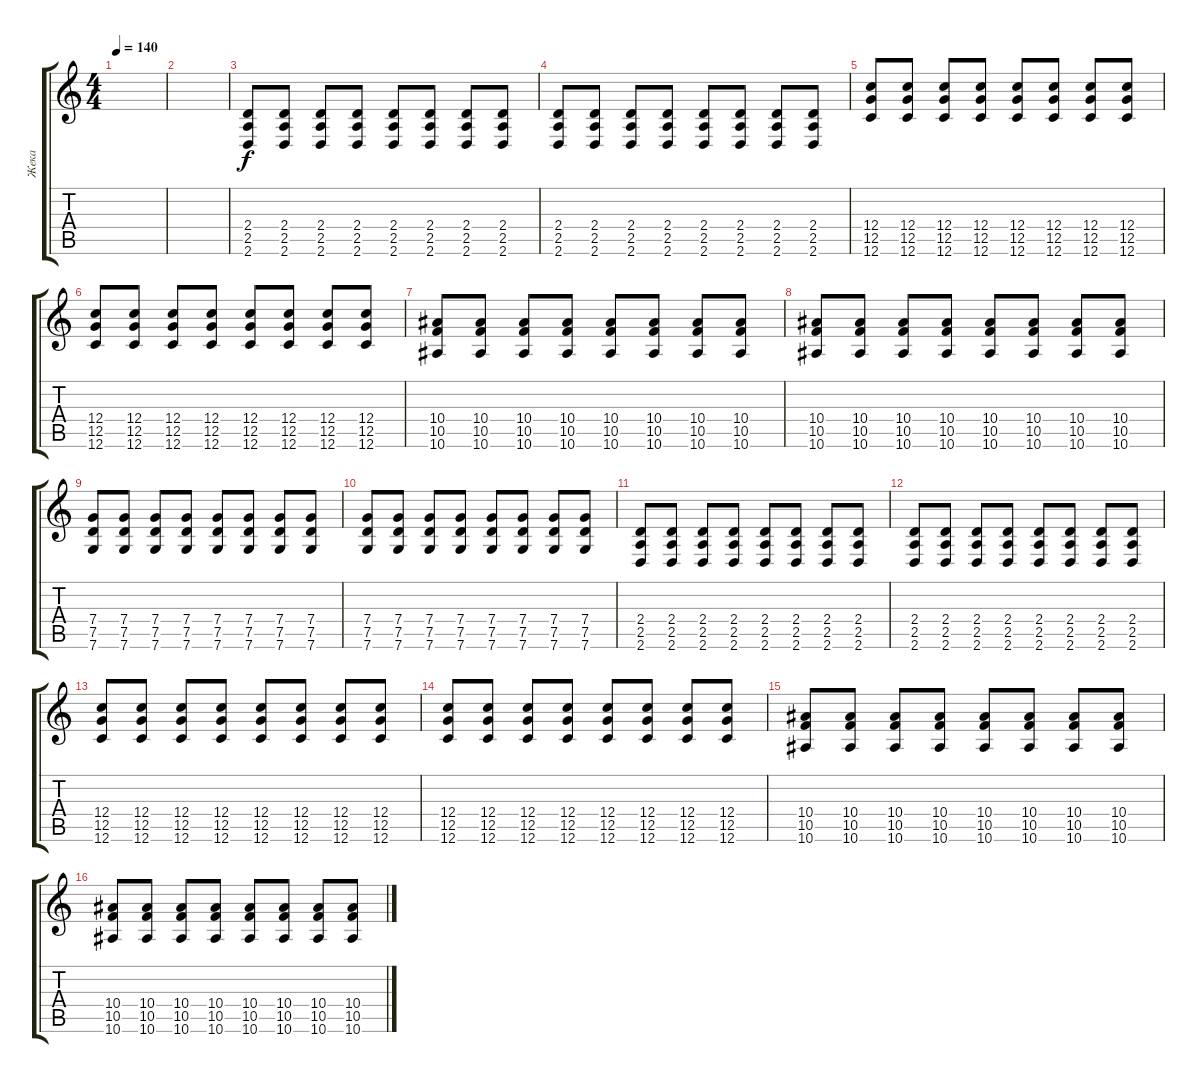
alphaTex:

\track ("Жека" "Жека") {instrument overdrivenguitar}
\staff {score tabs}
\tuning (D4 A3 F3 C3 G2 C2) {hide}
\ts (4 4)
\tempo 140
\clef g2
\ks c
|
|
(2.4 2.5 2.6).8 (2.4 2.5 2.6).8 (2.4 2.5 2.6).8 (2.4 2.5 2.6).8 (2.4 2.5 2.6).8 (2.4 2.5 2.6).8 (2.4 2.5 2.6).8 (2.4 2.5 2.6).8 |
(2.4 2.5 2.6).8 (2.4 2.5 2.6).8 (2.4 2.5 2.6).8 (2.4 2.5 2.6).8 (2.4 2.5 2.6).8 (2.4 2.5 2.6).8 (2.4 2.5 2.6).8 (2.4 2.5 2.6).8 |
(12.4 12.5 12.6).8 (12.4 12.5 12.6).8 (12.4 12.5 12.6).8 (12.4 12.5 12.6).8 (12.4 12.5 12.6).8 (12.4 12.5 12.6).8 (12.4 12.5 12.6).8 (12.4 12.5 12.6).8 |
(12.4 12.5 12.6).8 (12.4 12.5 12.6).8 (12.4 12.5 12.6).8 (12.4 12.5 12.6).8 (12.4 12.5 12.6).8 (12.4 12.5 12.6).8 (12.4 12.5 12.6).8 (12.4 12.5 12.6).8 |
(10.4 10.5 10.6).8 (10.4 10.5 10.6).8 (10.4 10.5 10.6).8 (10.4 10.5 10.6).8 (10.4 10.5 10.6).8 (10.4 10.5 10.6).8 (10.4 10.5 10.6).8 (10.4 10.5 10.6).8 |
(10.4 10.5 10.6).8 (10.4 10.5 10.6).8 (10.4 10.5 10.6).8 (10.4 10.5 10.6).8 (10.4 10.5 10.6).8 (10.4 10.5 10.6).8 (10.4 10.5 10.6).8 (10.4 10.5 10.6).8 |
(7.4 7.5 7.6).8 (7.4 7.5 7.6).8 (7.4 7.5 7.6).8 (7.4 7.5 7.6).8 (7.4 7.5 7.6).8 (7.4 7.5 7.6).8 (7.4 7.5 7.6).8 (7.4 7.5 7.6).8 |
(7.4 7.5 7.6).8 (7.4 7.5 7.6).8 (7.4 7.5 7.6).8 (7.4 7.5 7.6).8 (7.4 7.5 7.6).8 (7.4 7.5 7.6).8 (7.4 7.5 7.6).8 (7.4 7.5 7.6).8 |
(2.4 2.5 2.6).8 (2.4 2.5 2.6).8 (2.4 2.5 2.6).8 (2.4 2.5 2.6).8 (2.4 2.5 2.6).8 (2.4 2.5 2.6).8 (2.4 2.5 2.6).8 (2.4 2.5 2.6).8 |
(2.4 2.5 2.6).8 (2.4 2.5 2.6).8 (2.4 2.5 2.6).8 (2.4 2.5 2.6).8 (2.4 2.5 2.6).8 (2.4 2.5 2.6).8 (2.4 2.5 2.6).8 (2.4 2.5 2.6).8 |
(12.4 12.5 12.6).8 (12.4 12.5 12.6).8 (12.4 12.5 12.6).8 (12.4 12.5 12.6).8 (12.4 12.5 12.6).8 (12.4 12.5 12.6).8 (12.4 12.5 12.6).8 (12.4 12.5 12.6).8 |
(12.4 12.5 12.6).8 (12.4 12.5 12.6).8 (12.4 12.5 12.6).8 (12.4 12.5 12.6).8 (12.4 12.5 12.6).8 (12.4 12.5 12.6).8 (12.4 12.5 12.6).8 (12.4 12.5 12.6).8 |
(10.4 10.5 10.6).8 (10.4 10.5 10.6).8 (10.4 10.5 10.6).8 (10.4 10.5 10.6).8 (10.4 10.5 10.6).8 (10.4 10.5 10.6).8 (10.4 10.5 10.6).8 (10.4 10.5 10.6).8 |
(10.4 10.5 10.6).8 (10.4 10.5 10.6).8 (10.4 10.5 10.6).8 (10.4 10.5 10.6).8 (10.4 10.5 10.6).8 (10.4 10.5 10.6).8 (10.4 10.5 10.6).8 (10.4 10.5 10.6).8
